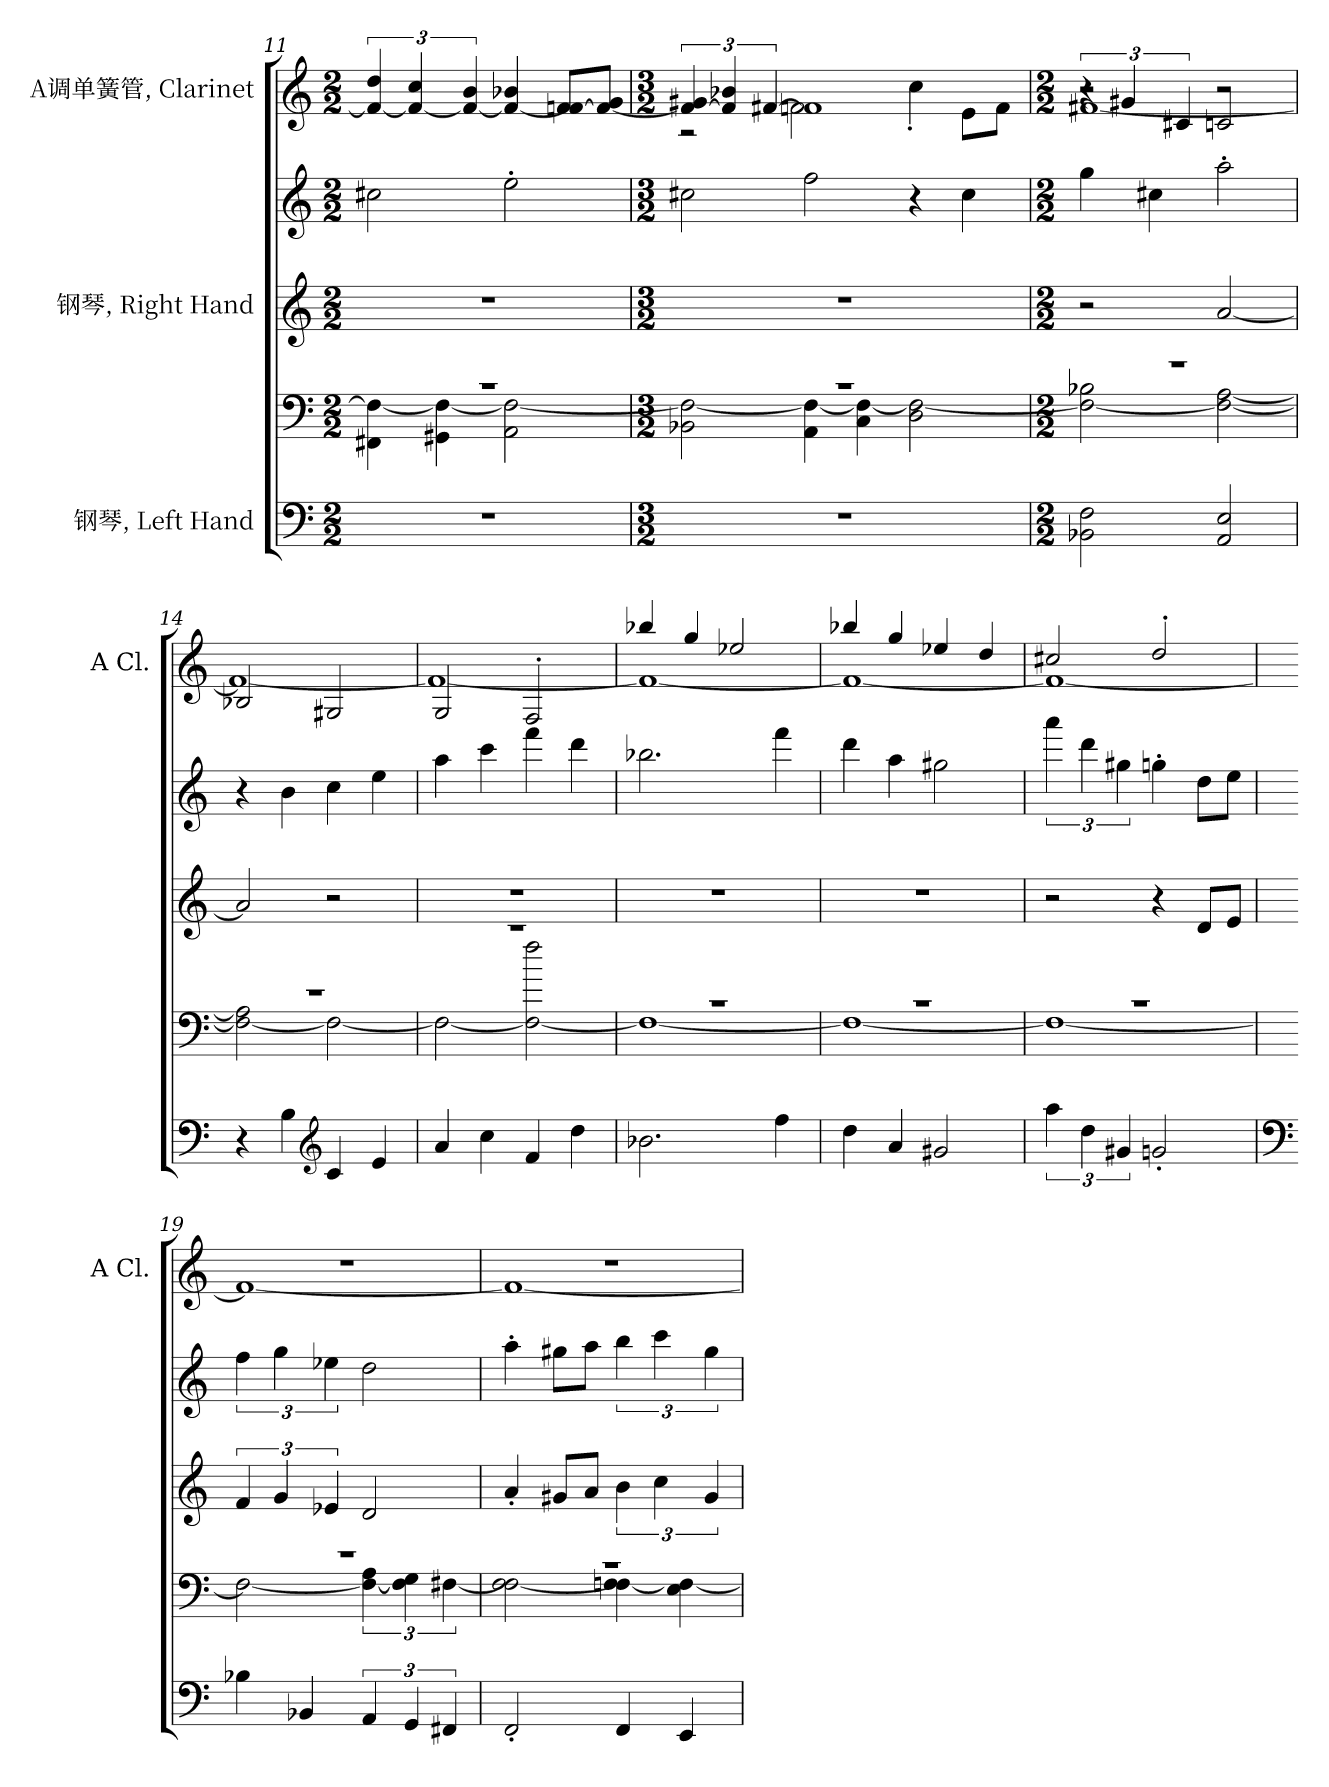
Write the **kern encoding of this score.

**kern	**kern	**kern	**kern	**kern
*part3	*part3	*part2	*part2	*part1
*staff5	*staff4	*staff3	*staff2	*staff1
*I"钢琴, Left Hand	*	*I"钢琴, Right Hand	*	*I"A调单簧管, Clarinet
*	*	*	*	*I'A Cl.
*clefF4	*clefF4	*clefG2	*clefG2	*clefG2
*	*	*	*	*ITrd1c2
*k[]	*k[]	*k[]	*k[]	*k[b-e-]
*M2/2	*M2/2	*M2/2	*M2/2	*M2/2
=11	=11	=11	=11	=11
*	*^	*	*	*
1r	1r	4FF#X\ 4F#\_	1r	2cc#X\	6e/_ 6cc/
.	.	.	.	.	6e/_ 6b-/
.	.	4GG#X\ 4F#\_	.	.	.
.	.	.	.	.	6e/_ 6a/
.	.	2AA\ 2F#\_	.	2ee'\	4e/_ 4a-X/
.	.	.	.	.	8e-X/ 8e/_L
.	.	.	.	.	8e/_ 8f/J
!!LO:LB:g=z
=12	=12	=12	=12	=12	=12
*M3/2	*M3/2	*	*M3/2	*M3/2	*M3/2
*	*	*	*	*	*^
1.r	1.r	2BB-X\ 2F#\_	1.r	2cc#X\	6e/_ 6f#X/	2r
.	.	.	.	.	6e/] 6a-X/	.
.	.	.	.	.	[6en/	.
.	.	4AA\ 4F#\_	.	2ff\	1e]	2e-X\
.	.	4C\ 4F#\_	.	.	.	.
.	.	2D\ 2F#\_	.	4r	.	4b-'\
.	.	.	.	4cc#\	.	8d\L
.	.	.	.	.	.	8e-\J
*	*	*	*	*	*v	*v
=13	=13	=13	=13	=13	=13
*M2/2	*M2/2	*	*M2/2	*M2/2	*M2/2
*	*	*	*	*	*^
*	*	*	*	*	*	*^
2BB-X\ 2F\	1r	2F#\_ 2B-X\	2r	4gg\	6r	[1en	2r
.	.	.	.	.	6f#X/	.	.
.	.	.	.	4cc#X\	.	.	.
.	.	.	.	.	6Bn/	.	.
*	*	*	*	*	*MM186	*	*
2AA/ 2E/	.	2F#\_ [2A\	[2a/	2aa'\	2r	.	2B-X/
*	*	*	*	*	*	*v	*v
=14	=14	=14	=14	=14	=14	=14
4r	1r	2F#\_ 2A\]	2a/]	4r	2A-X/	1e_
4B\	.	.	.	4b\	.	.
*clefG2	*	*	*	*	*	*
4c/	.	2F#\_	2r	4cc\	2F#X/	.
4e/	.	.	.	4ee\	.	.
=15	=15	=15	=15	=15	=15	=15
4a/	1r	2F#\_	1r	4aa\	2F/	1e_
4cc\	.	.	.	4ccc\	.	.
4f/	.	2F#\_ 2ff\	.	4fff\	2E-'/	.
4dd\	.	.	.	4ddd\	.	.
!!LO:PB:g=z	!!
=16	=16	=16	=16	=16	=16	=16
2.b-X\	1r	1F#_	1r	2.bb-X\	4aa-X/	1e_
.	.	.	.	.	4ff/	.
.	.	.	.	.	2dd-X/	.
4ff\	.	.	.	4fff\	.	.
=17	=17	=17	=17	=17	=17	=17
4dd\	1r	1F#_	1r	4ddd\	4aa-X/	1e_
4a/	.	.	.	4aa\	4ff/	.
2g#X/	.	.	.	2gg#X\	4dd-X/	.
.	.	.	.	.	4cc/	.
=18	=18	=18	=18	=18	=18	=18
6aa\	1r	1F#_	2r	6aaa\	2bn/	1e_
6dd\	.	.	.	6ddd\	.	.
6g#X/	.	.	.	6gg#X\	.	.
2gn'/	.	.	4r	4ggn'\	2cc'/	.
.	.	.	8d/L	8dd\L	.	.
.	.	.	8e/J	8ee\J	.	.
=19	=19	=19	=19	=19	=19	=19
*clefF4	*	*	*	*	*	*
4B-X\	1r	2F#\_	6f/	6ff\	1r	1e_
.	.	.	6g/	6gg\	.	.
4BB-X/	.	.	.	.	.	.
.	.	.	6e-X/	6ee-X\	.	.
6AA/	.	6F#\_ 6A\	2d/	2dd\	.	.
6GG/	.	6F#\] 6G\	.	.	.	.
6FF#X/	.	[6F#X\	.	.	.	.
=20	=20	=20	=20	=20	=20	=20
2FF'/	1r	2F\ 2F#\_	4a'/	4aa'\	1r	1e_
.	.	.	8g#X/L	8gg#X\L	.	.
.	.	.	8a/J	8aa\J	.	.
4FF/	.	4Fn\ 4F#\_	6b\	6bb\	.	.
.	.	.	6cc\	6ccc\	.	.
4EE/	.	4E\ 4F#\_	.	.	.	.
.	.	.	6g#/	6gg#\	.	.
*	*v	*v	*	*	*v	*v
=	=	=	=	=
*-	*-	*-	*-	*-
